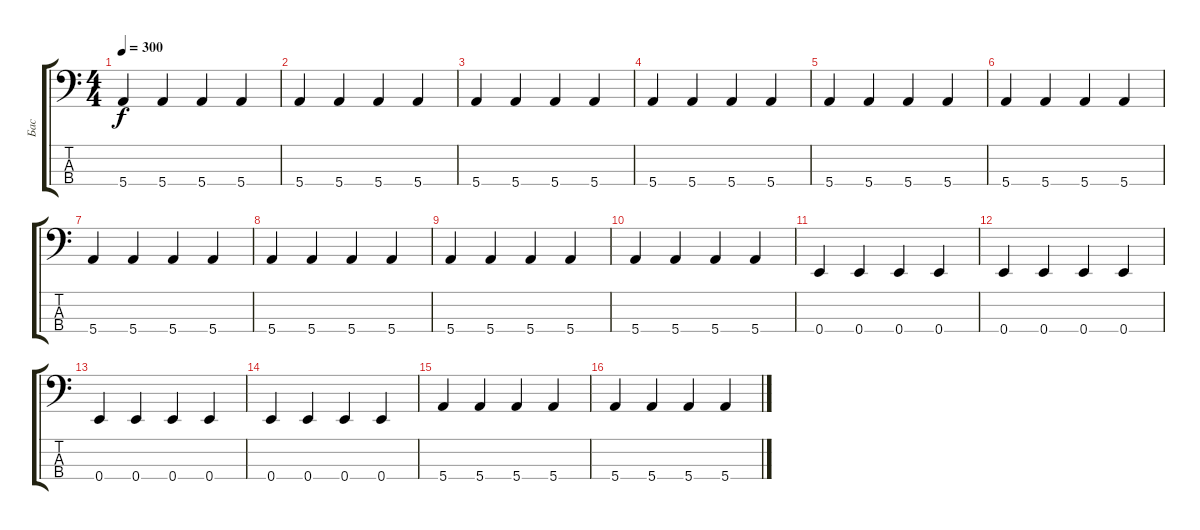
\track ("Бас" "Бас") {instrument electricbassfinger}
\staff {score tabs}
\tuning (G2 D2 A1 E1) {hide}
\ts (4 4)
\tempo 300
\clef f4
\ks c
5.4.4{dy f} 5.4.4 5.4.4 5.4.4 |
5.4.4 5.4.4 5.4.4 5.4.4 |
5.4.4 5.4.4 5.4.4 5.4.4 |
5.4.4 5.4.4 5.4.4 5.4.4 |
5.4.4 5.4.4 5.4.4 5.4.4 |
5.4.4 5.4.4 5.4.4 5.4.4 |
5.4.4 5.4.4 5.4.4 5.4.4 |
5.4.4 5.4.4 5.4.4 5.4.4 |
5.4.4 5.4.4 5.4.4 5.4.4 |
5.4.4 5.4.4 5.4.4 5.4.4 |
0.4.4 0.4.4 0.4.4 0.4.4 |
0.4.4 0.4.4 0.4.4 0.4.4 |
0.4.4 0.4.4 0.4.4 0.4.4 |
0.4.4 0.4.4 0.4.4 0.4.4 |
5.4.4 5.4.4 5.4.4 5.4.4 |
5.4.4 5.4.4 5.4.4 5.4.4
